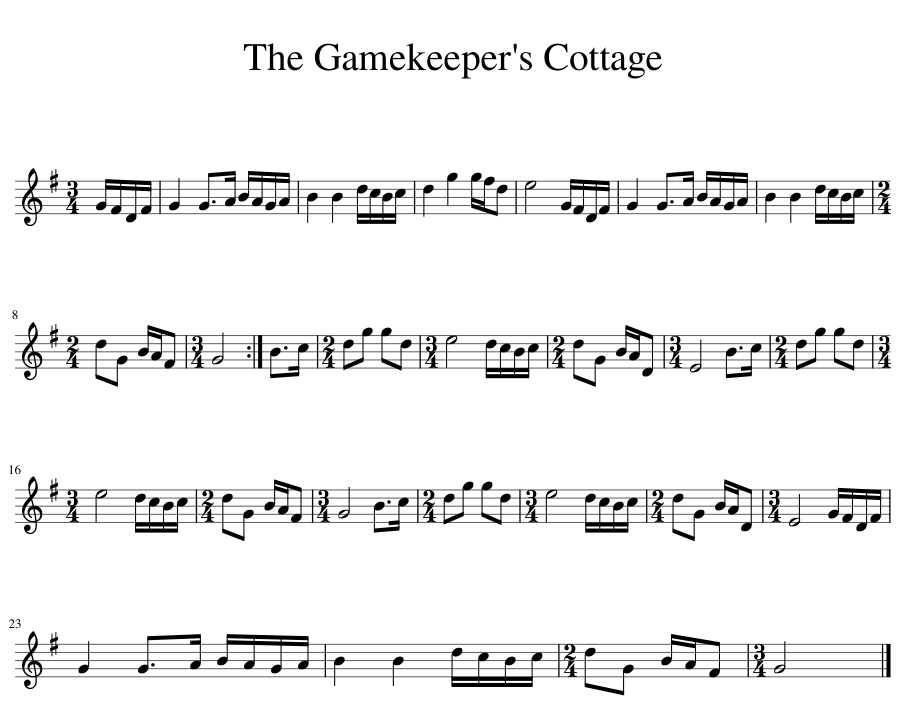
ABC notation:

X:1
L:1/8
M:3/4
I:linebreak $
K:G
V:1 treble
V:1
 G/F/D/F/ | G2 G>A B/A/G/A/ | B2 B2 d/c/B/c/ | d2 g2 g/f/d | e4 G/F/D/F/ | %5
 G2 G>A B/A/G/A/ | B2 B2 d/c/B/c/ |$[M:2/4] dG B/A/F |[M:3/4] G4 :| B>c | %10
[M:2/4] dg gd |[M:3/4] e4 d/c/B/c/ |[M:2/4] dG B/A/D |[M:3/4] E4 B>c |[M:2/4] dg gd |$ %15
[M:3/4] e4 d/c/B/c/ |[M:2/4] dG B/A/F |[M:3/4] G4 B>c |[M:2/4] dg gd |[M:3/4] e4 d/c/B/c/ | %20
[M:2/4] dG B/A/D |[M:3/4] E4 G/F/D/F/ |$ G2 G>A B/A/G/A/ | B2 B2 d/c/B/c/ |[M:2/4] dG B/A/F | %25
[M:3/4] G4 |] %26
